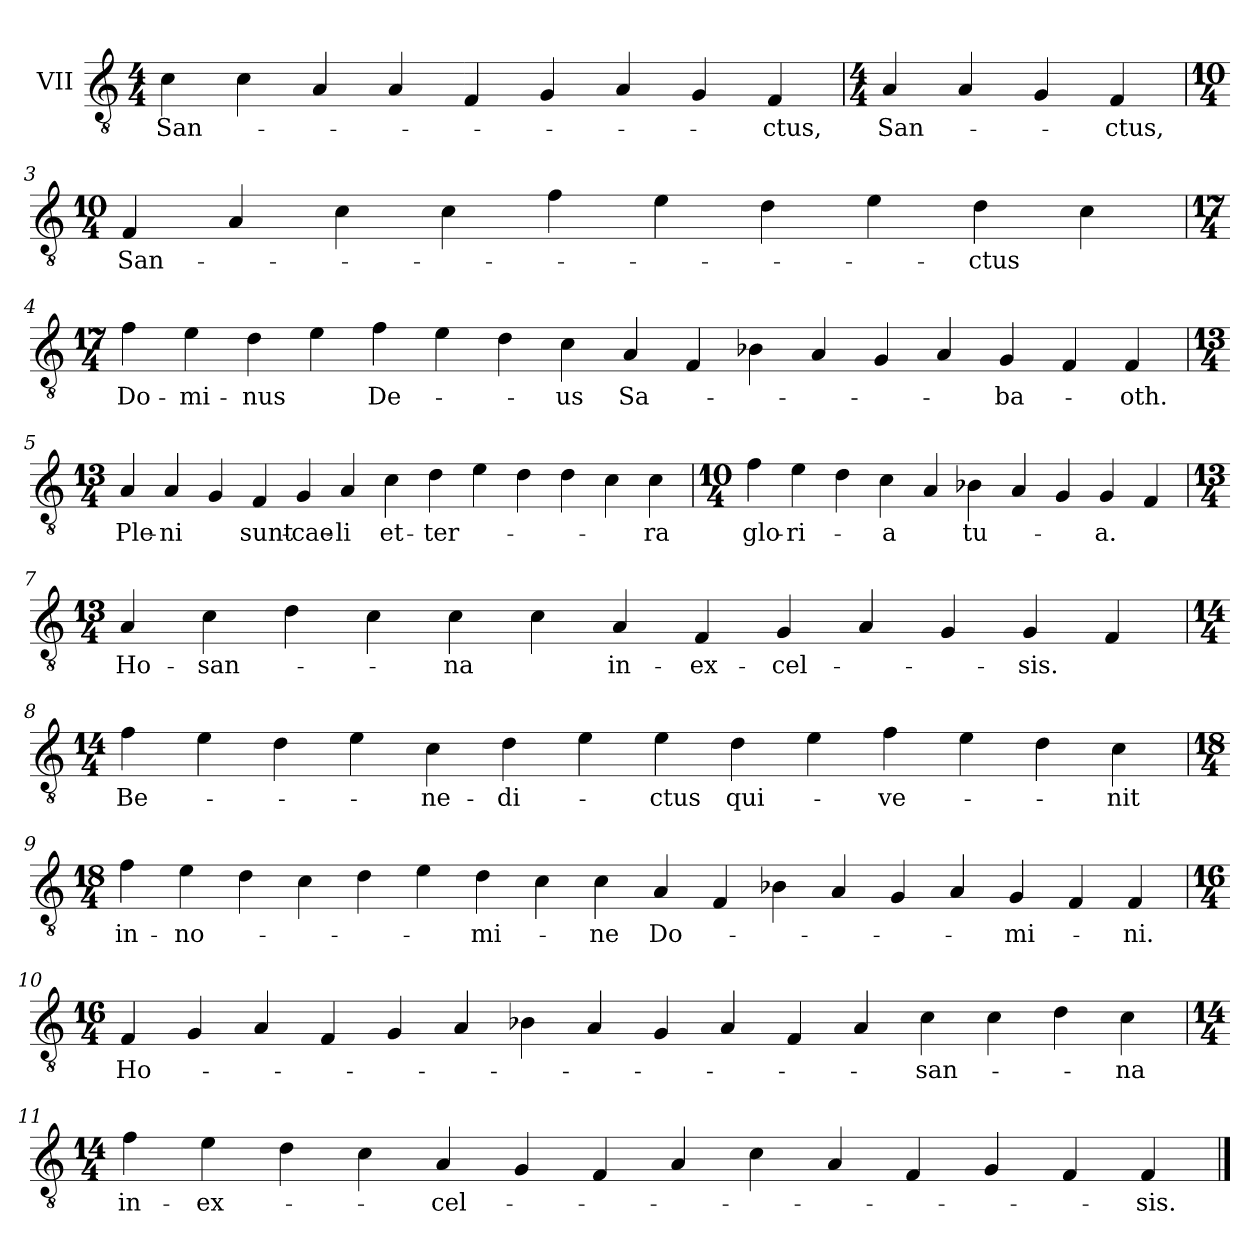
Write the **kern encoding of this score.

**kern	**text
*part1	*part1
*staff1	*staff1
*I"VII	*
*clefGv2	*
*k[]	*
*M4/4	*
=1	=1
4c	San-
4c	.
4A	.
4A	.
4F	.
4G	.
4A	.
4G	.
4F	-ctus,
=2	=2
*M4/4	*
4A	San-
4A	.
4G	.
4F	-ctus,
=3	=3
*M10/4	*
4F	San-
4A	.
4c	.
4c	.
4f	.
4e	.
4d	.
4e	.
4d	-ctus
4c	.
=4	=4
*M17/4	*
4f	Do-
4e	-mi-
4d	-nus
4e	.
4f	De-
4e	.
4d	.
4c	-us
4A	Sa-
4F	.
4B-X	.
4A	.
4G	.
4A	.
4G	-ba-
4F	.
4F	-oth.
=5	=5
*M13/4	*
4A	Ple-
4A	-ni
4G	.
4F	sunt-
4G	cae-
4A	-li
4c	et-
4d	ter-
4e	.
4d	.
4d	.
4c	.
4c	-ra
=6	=6
*M10/4	*
4f	glo-
4e	-ri-
4d	.
4c	-a
4A	.
4B-X	tu-
4A	.
4G	.
4G	-a.
4F	.
=7	=7
*M13/4	*
4A	Ho-
4c	-san-
4d	.
4c	.
4c	-na
4c	.
4A	in-
4F	ex-
4G	-cel-
4A	.
4G	.
4G	-sis.
4F	.
=8	=8
*M14/4	*
4f	Be-
4e	.
4d	.
4e	.
4c	-ne-
4d	-di-
4e	.
4e	-ctus
4d	qui-
4e	.
4f	ve-
4e	.
4d	.
4c	-nit
=9	=9
*M18/4	*
4f	in-
4e	no-
4d	.
4c	.
4d	.
4e	.
4d	-mi-
4c	.
4c	-ne
4A	Do-
4F	.
4B-X	.
4A	.
4G	.
4A	.
4G	-mi-
4F	.
4F	-ni.
=10	=10
*M16/4	*
4F	Ho-
4G	.
4A	.
4F	.
4G	.
4A	.
4B-X	.
4A	.
4G	.
4A	.
4F	.
4A	.
4c	-san-
4c	.
4d	.
4c	-na
=11	=11
*M14/4	*
4f	in-
4e	ex-
4d	.
4c	.
4A	-cel-
4G	.
4F	.
4A	.
4c	.
4A	.
4F	.
4G	.
4F	.
4F	-sis.
==	==
*-	*-
